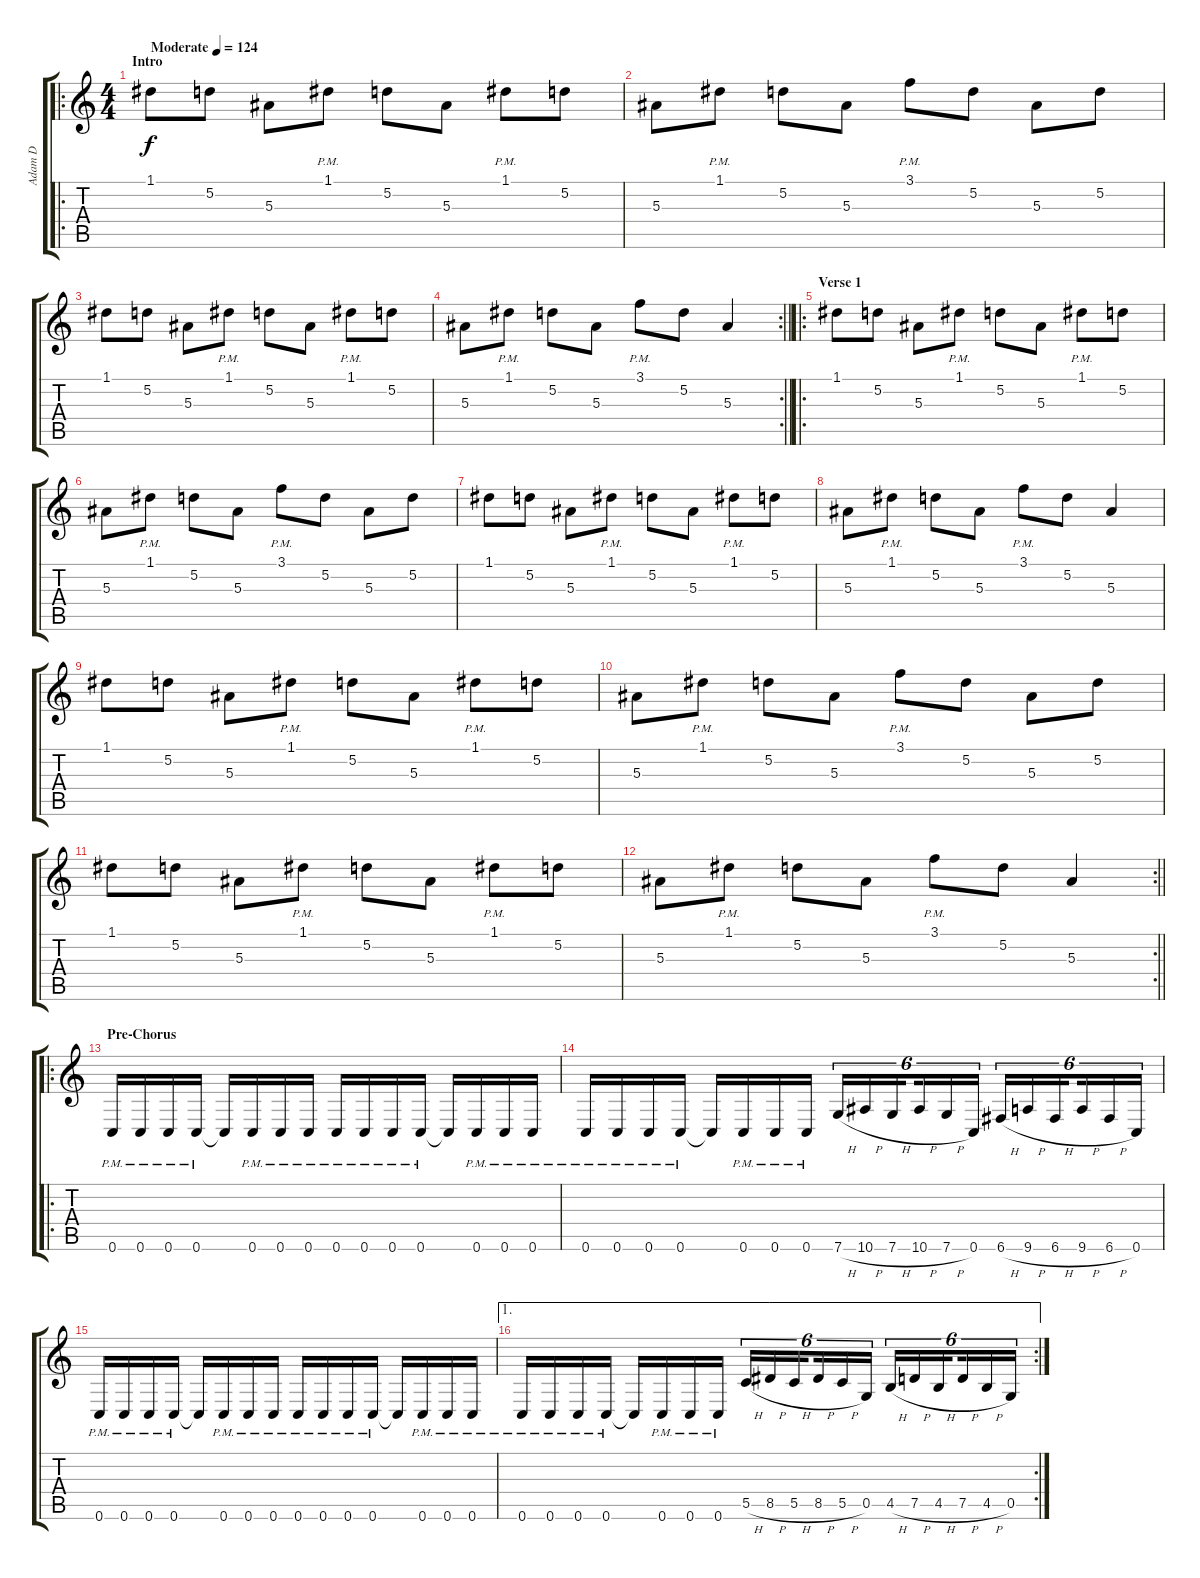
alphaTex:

\track ("Adam D" "Adam D") {instrument overdrivenguitar}
\staff {score tabs}
\tuning (D4 A3 F3 C3 G2 C2) {hide}
\ro
\ts (4 4)
\section ("" "Intro")
\tempo (124 "Moderate")
\clef g2
\ks c
1.1.8{dy f instrument overdrivenguitar} 5.2.8 5.3.8 1.1{pm}.8 5.2.8 5.3.8 1.1{pm}.8 5.2.8 |
5.3.8 1.1{pm}.8 5.2.8 5.3.8 3.1{pm}.8 5.2.8 5.3.8 5.2.8 |
1.1.8 5.2.8 5.3.8 1.1{pm}.8 5.2.8 5.3.8 1.1{pm}.8 5.2.8 |
\rc 2
\barLineRight lightlight
5.3.8 1.1{pm}.8 5.2.8 5.3.8 3.1{pm}.8 5.2.8 5.3.4 |
\ro
\section ("" "Verse 1")
1.1.8{volume 10} 5.2.8 5.3.8 1.1{pm}.8 5.2.8 5.3.8 1.1{pm}.8 5.2.8 |
5.3.8 1.1{pm}.8 5.2.8 5.3.8 3.1{pm}.8 5.2.8 5.3.8 5.2.8 |
1.1.8 5.2.8 5.3.8 1.1{pm}.8 5.2.8 5.3.8 1.1{pm}.8 5.2.8 |
5.3.8 1.1{pm}.8 5.2.8 5.3.8 3.1{pm}.8 5.2.8 5.3.4 |
1.1.8 5.2.8 5.3.8 1.1{pm}.8 5.2.8 5.3.8 1.1{pm}.8 5.2.8 |
5.3.8 1.1{pm}.8 5.2.8 5.3.8 3.1{pm}.8 5.2.8 5.3.8 5.2.8 |
1.1.8 5.2.8 5.3.8 1.1{pm}.8 5.2.8 5.3.8 1.1{pm}.8 5.2.8 |
\rc 2
\barLineRight lightlight
5.3.8 1.1{pm}.8 5.2.8 5.3.8 3.1{pm}.8 5.2.8 5.3.4 |
\ro
\section ("" "Pre-Chorus")
0.6{pm}.16{instrument overdrivenguitar} 0.6{pm}.16 0.6{pm}.16 0.6{pm}.16 0.6{t}.16 0.6{pm}.16 0.6{pm}.16 0.6{pm}.16 0.6{pm}.16 0.6{pm}.16 0.6{pm}.16 0.6{pm}.16 0.6{t}.16 0.6{pm}.16 0.6{pm}.16 0.6{pm}.16 |
0.6{pm}.16 0.6{pm}.16 0.6{pm}.16 0.6{pm}.16 0.6{t}.16 0.6{pm}.16 0.6{pm}.16 0.6{pm}.16 7.6{h}.16{tu (6 4)} 10.6{h}.16{tu (6 4)} 7.6{h}.16{tu (6 4) beam splitsecondary} 10.6{h}.16{tu (6 4)} 7.6{h}.16{tu (6 4)} 0.6.16{tu (6 4)} 6.6{h}.16{tu (6 4)} 9.6{h}.16{tu (6 4)} 6.6{h}.16{tu (6 4) beam splitsecondary} 9.6{h}.16{tu (6 4)} 6.6{h}.16{tu (6 4)} 0.6.16{tu (6 4)} |
0.6{pm}.16 0.6{pm}.16 0.6{pm}.16 0.6{pm}.16 0.6{t}.16 0.6{pm}.16 0.6{pm}.16 0.6{pm}.16 0.6{pm}.16 0.6{pm}.16 0.6{pm}.16 0.6{pm}.16 0.6{t}.16 0.6{pm}.16 0.6{pm}.16 0.6{pm}.16 |
\ae 1
\rc 2
0.6{pm}.16 0.6{pm}.16 0.6{pm}.16 0.6{pm}.16 0.6{t}.16 0.6{pm}.16 0.6{pm}.16 0.6{pm}.16 5.5{h}.16{tu (6 4)} 8.5{h}.16{tu (6 4)} 5.5{h}.16{tu (6 4) beam splitsecondary} 8.5{h}.16{tu (6 4)} 5.5{h}.16{tu (6 4)} 0.5.16{tu (6 4)} 4.5{h}.16{tu (6 4)} 7.5{h}.16{tu (6 4)} 4.5{h}.16{tu (6 4) beam splitsecondary} 7.5{h}.16{tu (6 4)} 4.5{h}.16{tu (6 4)} 0.5.16{tu (6 4)}
